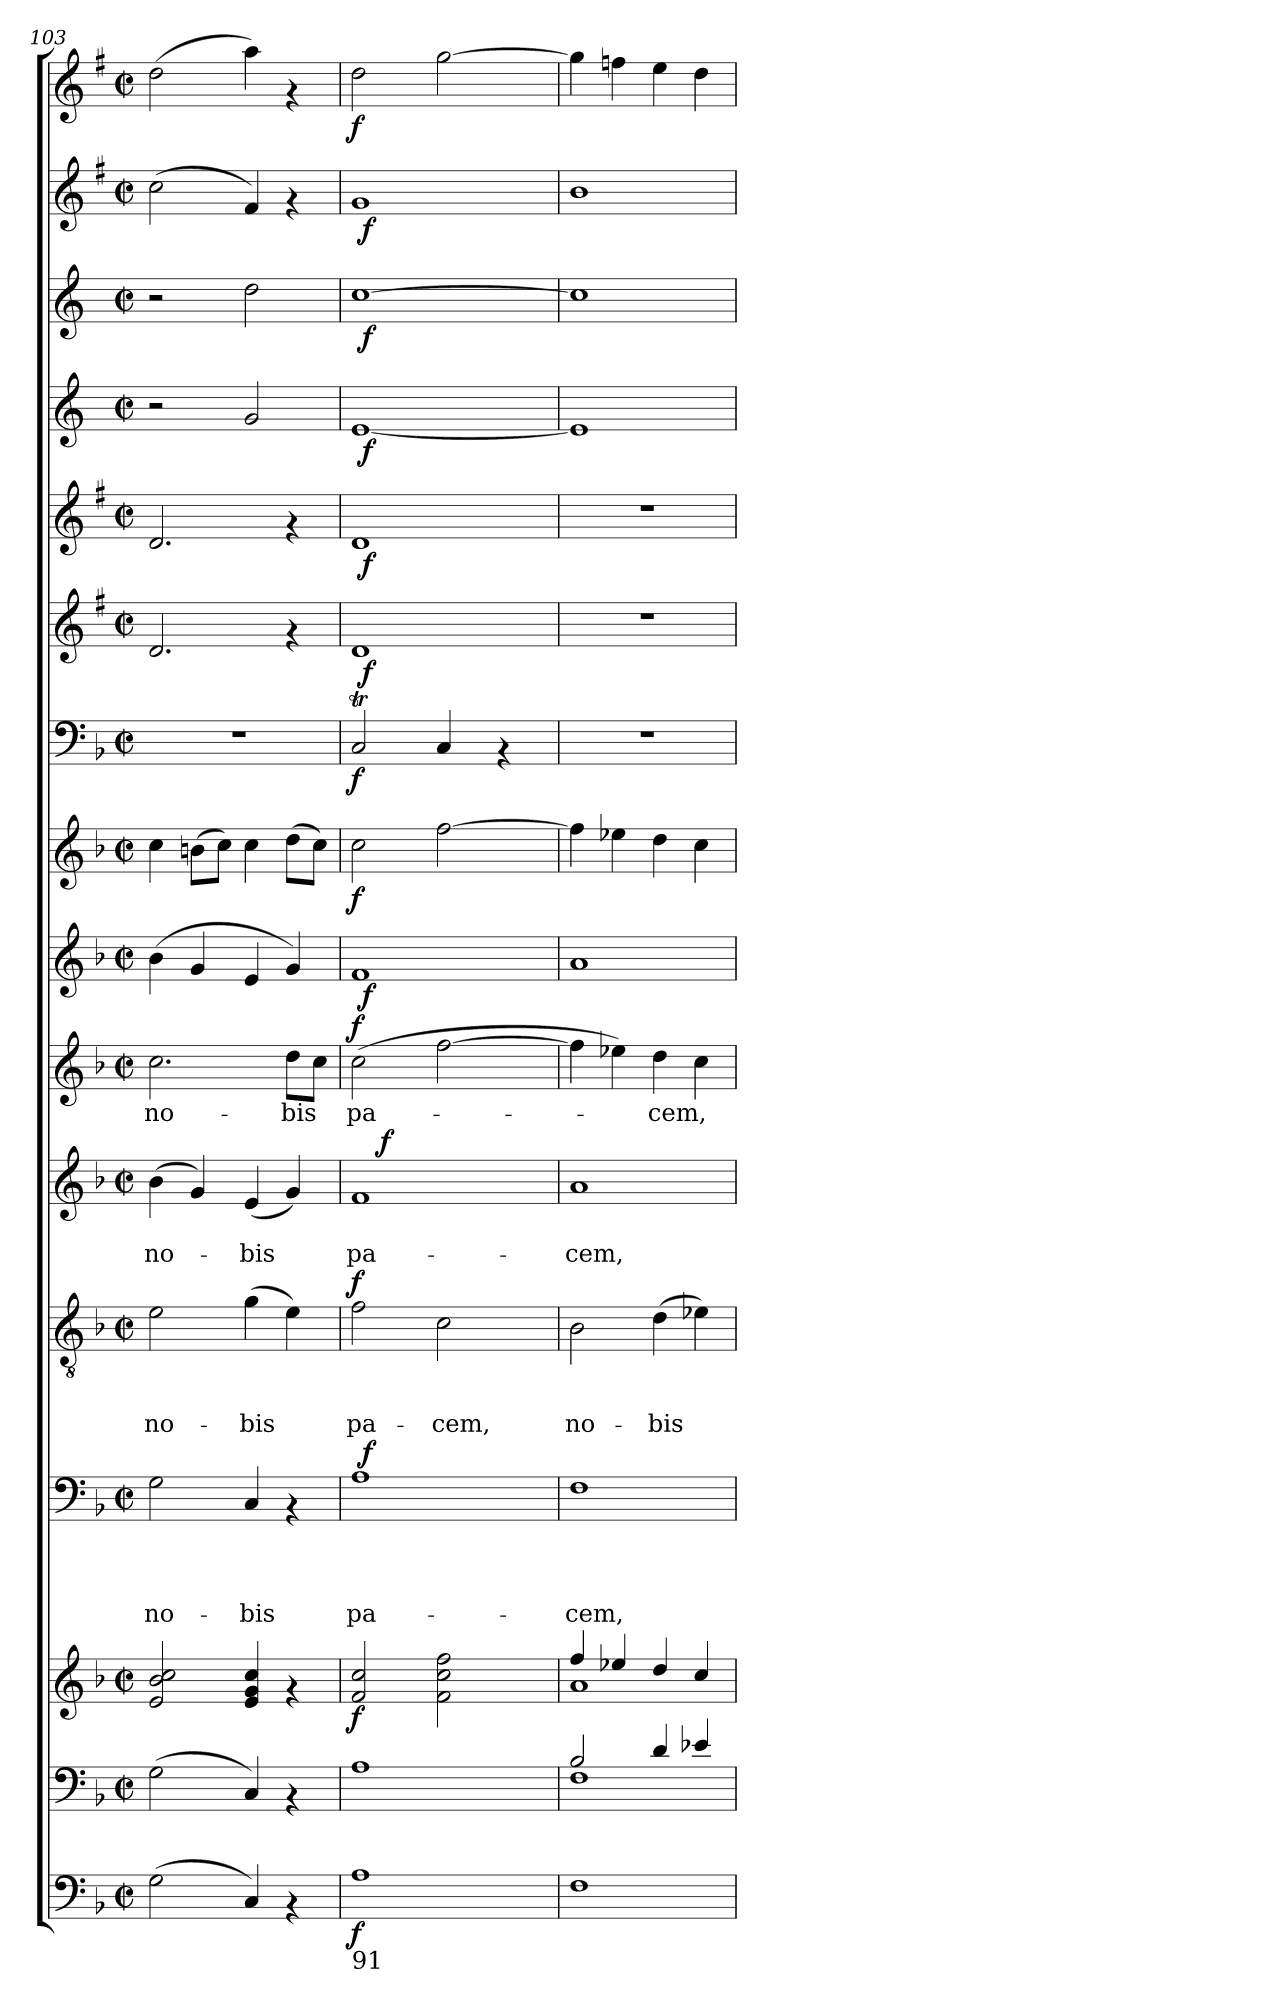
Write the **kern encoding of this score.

**kern	**dynam	**kern	**kern	**dynam	**kern	**text	**text	**text	**text	**dynam	**kern	**text	**text	**text	**dynam	**kern	**text	**text	**dynam	**kern	**text	**dynam	**kern	**dynam	**kern	**dynam	**kern	**dynam	**kern	**dynam	**kern	**dynam	**kern	**dynam	**kern	**dynam	**kern	**dynam	**kern	**dynam
*part16	*part16	*part15	*part14	*part14	*part13	*part13	*part13	*part13	*part13	*part13	*part12	*part12	*part12	*part12	*part12	*part11	*part11	*part11	*part11	*part10	*part10	*part10	*part9	*part9	*part8	*part8	*part7	*part7	*part6	*part6	*part5	*part5	*part4	*part4	*part3	*part3	*part2	*part2	*part1	*part1
*staff16	*staff16	*staff15	*staff14	*staff14	*staff13	*staff13	*staff13	*staff13	*staff13	*staff13	*staff12	*staff12	*staff12	*staff12	*staff12	*staff11	*staff11	*staff11	*staff11	*staff10	*staff10	*staff10	*staff9	*staff9	*staff8	*staff8	*staff7	*staff7	*staff6	*staff6	*staff5	*staff5	*staff4	*staff4	*staff3	*staff3	*staff2	*staff2	*staff1	*staff1
*clefF4	*	*clefF4	*clefG2	*	*clefF4	*	*	*	*	*	*clefGv2	*	*	*	*	*clefG2	*	*	*	*clefG2	*	*	*clefG2	*	*clefG2	*	*clefF4	*	*clefG2	*	*clefG2	*	*clefG2	*	*clefG2	*	*clefG2	*	*clefG2	*
*	*	*	*	*	*	*	*	*	*	*	*	*	*	*	*	*	*	*	*	*	*	*	*	*	*	*	*	*	*ITrd1c2	*	*ITrd1c2	*	*ITrd-3c-5	*	*ITrd-3c-5	*	*ITrd1c2	*	*ITrd1c2	*
*k[b-]	*	*k[b-]	*k[b-]	*	*k[b-]	*	*	*	*	*	*k[b-]	*	*	*	*	*k[b-]	*	*	*	*k[b-]	*	*	*k[b-]	*	*k[b-]	*	*k[b-]	*	*k[b-]	*	*k[b-]	*	*k[b-]	*	*k[b-]	*	*k[b-]	*	*k[b-]	*
*F:	*	*F:	*F:	*	*F:	*	*	*	*	*	*F:	*	*	*	*	*F:	*	*	*	*F:	*	*	*F:	*	*F:	*	*F:	*	*F:	*	*F:	*	*F:	*	*F:	*	*F:	*	*F:	*
*M2/2	*	*M2/2	*M2/2	*	*M2/2	*	*	*	*	*	*M2/2	*	*	*	*	*M2/2	*	*	*	*M2/2	*	*	*M2/2	*	*M2/2	*	*M2/2	*	*M2/2	*	*M2/2	*	*M2/2	*	*M2/2	*	*M2/2	*	*M2/2	*
*met(c|)	*	*met(c|)	*met(c|)	*	*met(c|)	*	*	*	*	*	*met(c|)	*	*	*	*	*met(c|)	*	*	*	*met(c|)	*	*	*met(c|)	*	*met(c|)	*	*met(c|)	*	*met(c|)	*	*met(c|)	*	*met(c|)	*	*met(c|)	*	*met(c|)	*	*met(c|)	*
=103	=103	=103	=103	=103	=103	=103	=103	=103	=103	=103	=103	=103	=103	=103	=103	=103	=103	=103	=103	=103	=103	=103	=103	=103	=103	=103	=103	=103	=103	=103	=103	=103	=103	=103	=103	=103	=103	=103	=103	=103
!	!	!	!	!	!	!	!	!	!LO:LY:b	!	!	!	!	!LO:LY:b	!	!	!	!LO:LY:b	!	!	!LO:LY:b	!	!	!	!	!	!	!	!	!	!	!	!	!	!	!	!	!	!	!
(>2G\	.	(>2G\	2e/ 2b-/ 2cc/	.	2G\	.	.	.	no-	.	2e\	.	.	no-	.	(>4b-\	.	no-	.	2.cc\	no-	.	(>4b-\	.	4cc\	.	1r	.	2.c/	.	2.c/	.	2r	.	2r	.	(>2b-\	.	(>2cc\	.
.	.	.	.	.	.	.	.	.	.	.	.	.	.	.	.	4g/)	.	.	.	.	.	.	4g/	.	(>8bn\L	.	.	.	.	.	.	.	.	.	.	.	.	.	.	.
.	.	.	.	.	.	.	.	.	.	.	.	.	.	.	.	.	.	.	.	.	.	.	.	.	8cc\J)	.	.	.	.	.	.	.	.	.	.	.	.	.	.	.
!	!	!	!	!	!	!	!	!	!LO:LY:b	!	!	!	!	!LO:LY:b	!	!	!	!LO:LY:b	!	!	!	!	!	!	!	!	!	!	!	!	!	!	!	!	!	!	!	!	!	!
4C/)	.	4C/)	4e/ 4g/ 4cc/	.	4C/	.	.	.	-bis	.	(>4g\	.	.	-bis	.	(<4e/	.	-bis	.	.	.	.	4e/	.	4cc\	.	.	.	.	.	.	.	2cc/	.	2gg\	.	4e/)	.	4gg\)	.
!	!	!	!	!	!	!	!	!	!	!	!	!	!	!	!	!	!	!	!	!	!LO:LY:b	!	!	!	!	!	!	!	!	!	!	!	!	!	!	!	!	!	!	!
4rAA	.	4rAA	4rf	.	4rAA	.	.	.	.	.	4e\)	.	.	.	.	4g/)	.	.	.	8dd\L	-bis	.	4g/)	.	(>8dd\L	.	.	.	4rf	.	4rf	.	.	.	.	.	4rf	.	4rf	.
.	.	.	.	.	.	.	.	.	.	.	.	.	.	.	.	.	.	.	.	8cc\J	.	.	.	.	8cc\J)	.	.	.	.	.	.	.	.	.	.	.	.	.	.	.
=104	=104	=104	=104	=104	=104	=104	=104	=104	=104	=104	=104	=104	=104	=104	=104	=104	=104	=104	=104	=104	=104	=104	=104	=104	=104	=104	=104	=104	=104	=104	=104	=104	=104	=104	=104	=104	=104	=104	=104	=104
!LO:TX:b:t=91	!	!	!	!	!	!	!	!	!	!	!	!	!	!	!	!	!	!	!	!	!	!	!	!	!	!	!	!	!	!	!	!	!	!	!	!	!	!	!	!
!	!LO:DY:b	!	!	!LO:DY:b	!	!	!	!	!LO:LY:b	!	!	!	!	!LO:LY:b	!LO:DY:a	!	!	!LO:LY:b	!	!	!LO:LY:b	!LO:DY:a	!	!	!	!LO:DY:b	!	!LO:DY:b	!	!	!	!	!	!	!	!	!	!	!	!LO:DY:b
*	*	*	*	*	*^	*	*	*	*	*	*	*	*	*	*	*^	*	*	*	*	*	*	*^	*	*	*	*	*	*^	*	*^	*	*^	*	*^	*	*^	*	*	*
1A	f	1A	2f/ 2cc/	f	1A	32ryy	.	.	.	pa-	.	2f\	.	.	pa-	f	1f	16.ryy	.	pa-	.	(>2cc\	pa-	f	1f	32ryy	.	2cc\	f	2CT/	f	1c	32ryy	.	1c	32ryy	.	[<1a	32ryy	.	[>1ff	32ryy	.	1f	32ryy	.	2cc\	f
!	!	!	!	!	!	!	!	!	!	!	!LO:DY:a	!	!	!	!	!	!	!	!	!	!	!	!	!	!	!	!LO:DY:b	!	!	!	!	!	!	!LO:DY:b	!	!	!LO:DY:b	!	!	!LO:DY:b	!	!	!LO:DY:b	!	!	!LO:DY:b	!	!
.	.	.	.	.	.	2ryy	.	.	.	.	f	.	.	.	.	.	.	.	.	.	.	.	.	.	.	2ryy	f	.	.	.	.	.	2ryy	f	.	2ryy	f	.	2ryy	f	.	2ryy	f	.	2ryy	f	.	.
!	!	!	!	!	!	!	!	!	!	!	!	!	!	!	!	!	!	!	!	!	!LO:DY:a	!	!	!	!	!	!	!	!	!	!	!	!	!	!	!	!	!	!	!	!	!	!	!	!	!	!	!
.	.	.	.	.	.	.	.	.	.	.	.	.	.	.	.	.	.	2ryy	.	.	f	.	.	.	.	.	.	.	.	.	.	.	.	.	.	.	.	.	.	.	.	.	.	.	.	.	.	.
!	!	!	!	!	!	!	!	!	!	!	!	!	!	!	!LO:LY:b	!	!	!	!	!	!	!	!	!	!	!	!	!	!	!	!	!	!	!	!	!	!	!	!	!	!	!	!	!	!	!	!	!
.	.	.	2f\ 2cc\ 2ff\	.	.	.	.	.	.	.	.	2c\	.	.	-cem,	.	.	.	.	.	.	[>2ff\	.	.	.	.	.	[>2ff\	.	4C/	.	.	.	.	.	.	.	.	.	.	.	.	.	.	.	.	[>2ff\	.
.	.	.	.	.	.	4...ryy	.	.	.	.	.	.	.	.	.	.	.	.	.	.	.	.	.	.	.	4...ryy	.	.	.	.	.	.	4...ryy	.	.	4...ryy	.	.	4...ryy	.	.	4...ryy	.	.	4...ryy	.	.	.
.	.	.	.	.	.	.	.	.	.	.	.	.	.	.	.	.	.	4ryy	.	.	.	.	.	.	.	.	.	.	.	.	.	.	.	.	.	.	.	.	.	.	.	.	.	.	.	.	.	.
.	.	.	.	.	.	.	.	.	.	.	.	.	.	.	.	.	.	.	.	.	.	.	.	.	.	.	.	.	.	4rAA	.	.	.	.	.	.	.	.	.	.	.	.	.	.	.	.	.	.
.	.	.	.	.	.	.	.	.	.	.	.	.	.	.	.	.	.	8ryy	.	.	.	.	.	.	.	.	.	.	.	.	.	.	.	.	.	.	.	.	.	.	.	.	.	.	.	.	.	.
.	.	.	.	.	.	.	.	.	.	.	.	.	.	.	.	.	.	32ryy	.	.	.	.	.	.	.	.	.	.	.	.	.	.	.	.	.	.	.	.	.	.	.	.	.	.	.	.	.	.
=105	=105	=105	=105	=105	=105	=105	=105	=105	=105	=105	=105	=105	=105	=105	=105	=105	=105	=105	=105	=105	=105	=105	=105	=105	=105	=105	=105	=105	=105	=105	=105	=105	=105	=105	=105	=105	=105	=105	=105	=105	=105	=105	=105	=105	=105	=105	=105	=105
*	*	*^	*^	*	*	*	*	*	*	*	*	*	*	*	*	*	*	*	*	*	*	*	*	*	*	*	*	*	*	*	*	*	*	*	*	*	*	*	*	*	*	*	*	*	*	*	*	*
!	!	!	!	!	!	!	!	!	!	!	!	!LO:LY:b	!	!	!	!	!LO:LY:b	!	!	!	!	!LO:LY:b	!	!	!	!	!	!	!	!	!	!	!	!	!	!	!	!	!	!	!	!	!	!	!	!	!	!	!	!
*	*	*	*	*	*	*	*	*	*	*	*	*	*	*	*	*	*	*	*	*	*	*	*	*	*	*	*	*	*	*	*	*	*	*v	*v	*	*	*	*	*v	*v	*	*v	*v	*	*v	*v	*	*	*
*	*	*	*	*	*	*	*v	*v	*	*	*	*	*	*	*	*	*	*	*v	*v	*	*	*	*	*	*	*v	*v	*	*	*	*	*	*	*	*v	*v	*	*	*	*	*	*	*	*	*
1F	.	2B-/	1F	4ff/	1a	.	1F	.	.	.	-cem,	.	2B-\	.	.	no-	.	1a	.	-cem,	.	4ff\]	.	.	1a	.	4ff\]	.	1r	.	1r	.	1r	.	1a]	.	1ff]	.	1a	.	4ff\]	.
.	.	.	.	4ee-X/	.	.	.	.	.	.	.	.	.	.	.	.	.	.	.	.	.	4ee-X\)	.	.	.	.	4ee-X\	.	.	.	.	.	.	.	.	.	.	.	.	.	4ee-X\	.
!	!	!	!	!	!	!	!	!	!	!	!	!	!	!	!	!LO:LY:b	!	!	!	!	!	!	!LO:LY:b	!	!	!	!	!	!	!	!	!	!	!	!	!	!	!	!	!	!	!
.	.	4d/	.	4dd/	.	.	.	.	.	.	.	.	(>4d\	.	.	-bis	.	.	.	.	.	4dd\	-cem,	.	.	.	4dd\	.	.	.	.	.	.	.	.	.	.	.	.	.	4dd\	.
.	.	4e-X/	.	4cc/	.	.	.	.	.	.	.	.	4e-X\)	.	.	.	.	.	.	.	.	4cc\	.	.	.	.	4cc\	.	.	.	.	.	.	.	.	.	.	.	.	.	4cc\	.
*	*	*v	*v	*	*	*	*	*	*	*	*	*	*	*	*	*	*	*	*	*	*	*	*	*	*	*	*	*	*	*	*	*	*	*	*	*	*	*	*	*	*	*
*	*	*	*v	*v	*	*	*	*	*	*	*	*	*	*	*	*	*	*	*	*	*	*	*	*	*	*	*	*	*	*	*	*	*	*	*	*	*	*	*	*	*
=	=	=	=	=	=	=	=	=	=	=	=	=	=	=	=	=	=	=	=	=	=	=	=	=	=	=	=	=	=	=	=	=	=	=	=	=	=	=	=	=
*-	*-	*-	*-	*-	*-	*-	*-	*-	*-	*-	*-	*-	*-	*-	*-	*-	*-	*-	*-	*-	*-	*-	*-	*-	*-	*-	*-	*-	*-	*-	*-	*-	*-	*-	*-	*-	*-	*-	*-	*-
